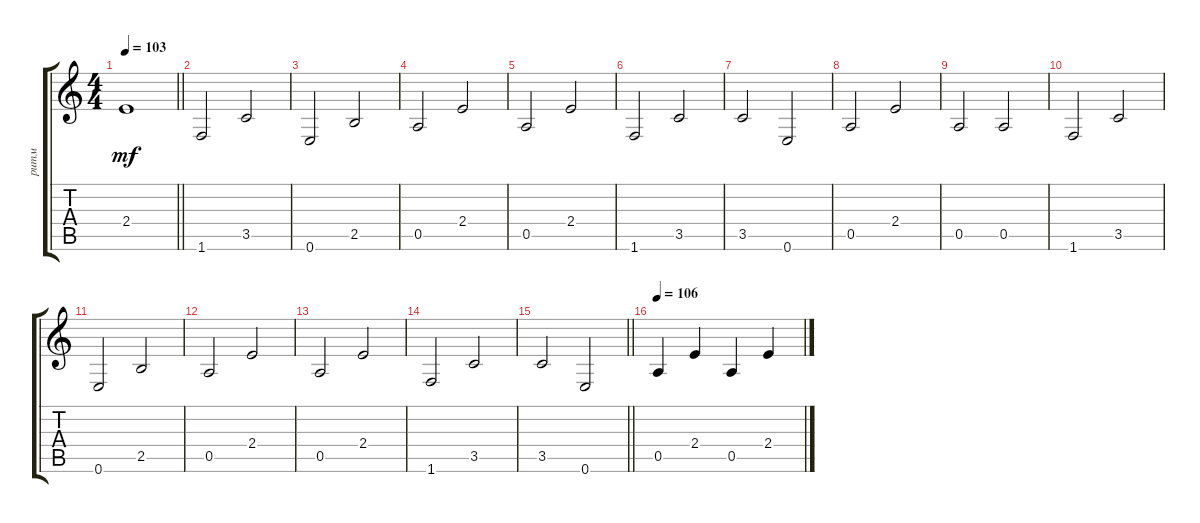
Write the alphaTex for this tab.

\track ("ритм" "ритм") {instrument acousticguitarsteel}
\staff {score tabs}
\tuning (E4 B3 G3 D3 A2 E2) {hide}
\ts (4 4)
\tempo 103
\clef g2
\barLineRight lightlight
\ks aminor
2.4.1{dy mf} |
\section ("" "")
1.6.2 3.5.2 |
0.6.2 2.5.2 |
0.5.2 2.4.2 |
0.5.2 2.4.2 |
1.6.2 3.5.2 |
3.5.2 0.6.2 |
0.5.2 2.4.2 |
0.5.2 0.5.2 |
1.6.2 3.5.2 |
0.6.2 2.5.2 |
0.5.2 2.4.2 |
0.5.2 2.4.2 |
1.6.2 3.5.2 |
\barLineRight lightlight
3.5.2 0.6.2 |
\section ("" "")
\tempo 106
0.5.4 2.4.4 0.5.4 2.4.4
